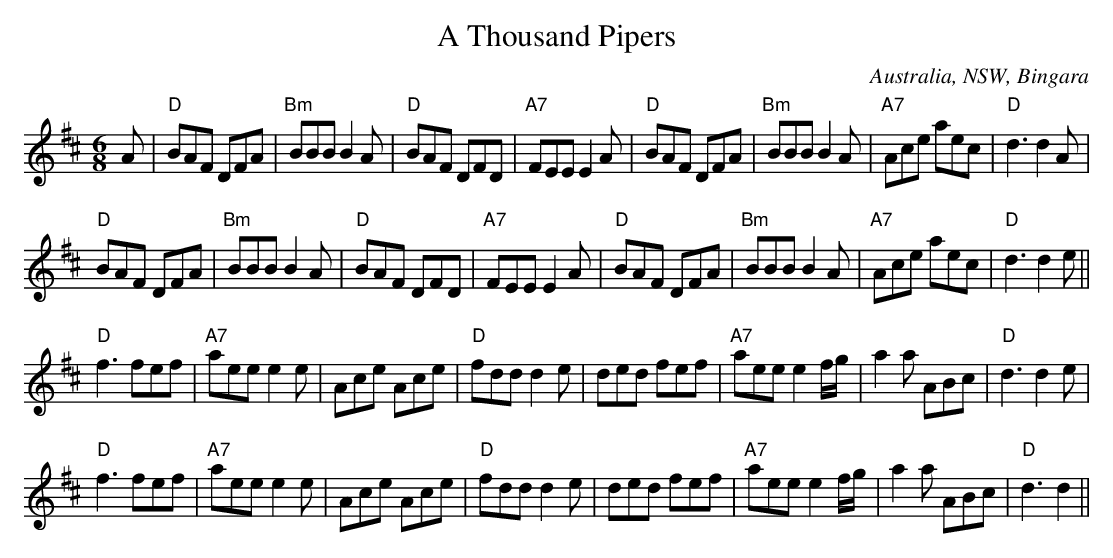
X:1
T:A Thousand Pipers
O:Australia, NSW, Bingara
M:6/8
L:1/8
K:D
A|"D"BAF DFA|"Bm"BBBB2A|"D"BAF DFD|"A7"FEEE2A|"D"BAF DFA|"Bm"BBBB2A|"A7"Ace aec|"D"d3d2A|
"D"BAF DFA|"Bm"BBBB2A|"D"BAF DFD|"A7"FEEE2A|"D"BAF DFA|"Bm"BBBB2A|"A7"Ace aec|"D"d3d2e||
"D"f3fef|"A7"aeee2e|Ace Ace|"D"fdd d2e|ded fef|"A7"aeee2f/g/|a2a ABc|"D"d3d2e|
"D"f3fef|"A7"aeee2e|Ace Ace|"D"fdd d2e|ded fef|"A7"aeee2f/g/|a2a ABc|"D"d3d2||
